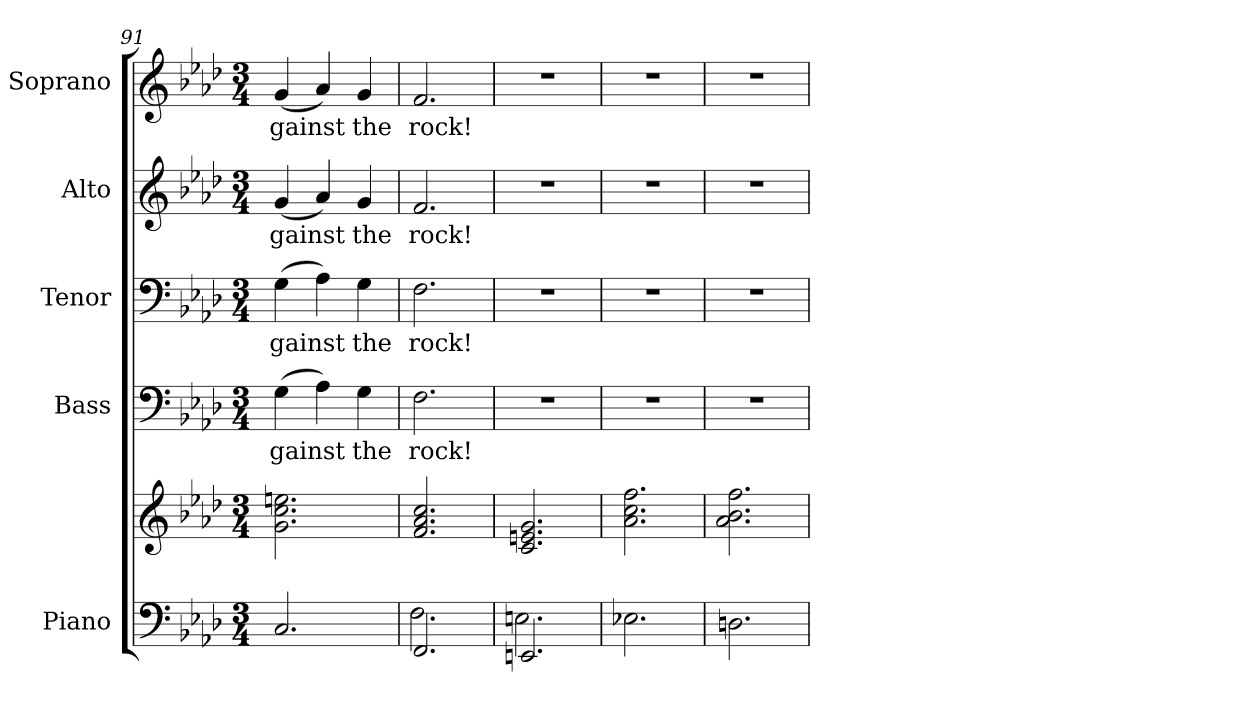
**kern	**kern	**kern	**text	**kern	**text	**kern	**text	**kern	**text
*part5	*part5	*part4	*part4	*part3	*part3	*part2	*part2	*part1	*part1
*staff6	*staff5	*staff4	*staff4	*staff3	*staff3	*staff2	*staff2	*staff1	*staff1
*I"Piano	*	*I"Bass	*	*I"Tenor	*	*I"Alto	*	*I"Soprano	*
*I'Pno.	*	*I'B.	*	*I'T.	*	*I'A.	*	*I'S.	*
!!LO:PB:g=z
*clefF4	*clefG2	*clefF4	*	*clefF4	*	*clefG2	*	*clefG2	*
*k[b-e-a-d-]	*k[b-e-a-d-]	*k[b-e-a-d-]	*	*k[b-e-a-d-]	*	*k[b-e-a-d-]	*	*k[b-e-a-d-]	*
*A-:	*A-:	*A-:	*	*A-:	*	*A-:	*	*A-:	*
*M3/4	*M3/4	*M3/4	*	*M3/4	*	*M3/4	*	*M3/4	*
=91	=91	=91	=91	=91	=91	=91	=91	=91	=91
!	!	!	!LO:LY:b:color=#000000	!	!	!	!	!	!
!	!	!	!	!	!LO:LY:b:color=#000000	!	!	!	!
!	!	!	!	!	!	!	!LO:LY:b:color=#000000	!	!
!	!	!	!	!	!	!	!	!	!LO:LY:b:color=#000000
2.Ci/	2.gi\ 2.cci 2.eeni	(4Gi\	gainst	(4Gi\	gainst	(4gi/	gainst	(4gi/	gainst
.	.	4A-i\)	.	4A-i\)	.	4a-i/)	.	4a-i/)	.
!	!	!	!LO:LY:b:color=#000000	!	!	!	!	!	!
!	!	!	!	!	!LO:LY:b:color=#000000	!	!	!	!
!	!	!	!	!	!	!	!LO:LY:b:color=#000000	!	!
!	!	!	!	!	!	!	!	!	!LO:LY:b:color=#000000
.	.	4Gi\	the	4Gi\	the	4gi/	the	4gi/	the
=92	=92	=92	=92	=92	=92	=92	=92	=92	=92
*^	*	*	*	*	*	*	*	*	*
!	!	!	!	!LO:LY:b:color=#000000	!	!	!	!	!	!
!	!	!	!	!	!	!LO:LY:b:color=#000000	!	!	!	!
!	!	!	!	!	!	!	!	!LO:LY:b:color=#000000	!	!
!	!	!	!	!	!	!	!	!	!	!LO:LY:b:color=#000000
2.FFi/	2.Fi\	2.fi/ 2.a-i 2.cci	2.Fi\	rock!	2.Fi\	rock!	2.fi/	rock!	2.fi/	rock!
=93	=93	=93	=93	=93	=93	=93	=93	=93	=93	=93
!	!	!	!LO:N:vis=1	!	!LO:N:vis=1	!	!LO:N:vis=1	!	!LO:N:vis=1	!
2.EEni/	2.Eni\	2.ci/ 2.eni 2.gi	2.r	.	2.r	.	2.r	.	2.r	.
!!LO:PB:g=z
=94	=94	=94	=94	=94	=94	=94	=94	=94	=94	=94
!	!	!	!LO:N:vis=1	!	!LO:N:vis=1	!	!LO:N:vis=1	!	!LO:N:vis=1	!
*v	*v	*	*	*	*	*	*	*	*	*
2.E-Xi\	2.a-i\ 2.cci 2.ffi	2.r	.	2.r	.	2.r	.	2.r	.
=95	=95	=95	=95	=95	=95	=95	=95	=95	=95
!	!	!LO:N:vis=1	!	!LO:N:vis=1	!	!LO:N:vis=1	!	!LO:N:vis=1	!
2.Dni\	2.a-i\ 2.b-i 2.ffi	2.r	.	2.r	.	2.r	.	2.r	.
=	=	=	=	=	=	=	=	=	=
*-	*-	*-	*-	*-	*-	*-	*-	*-	*-
